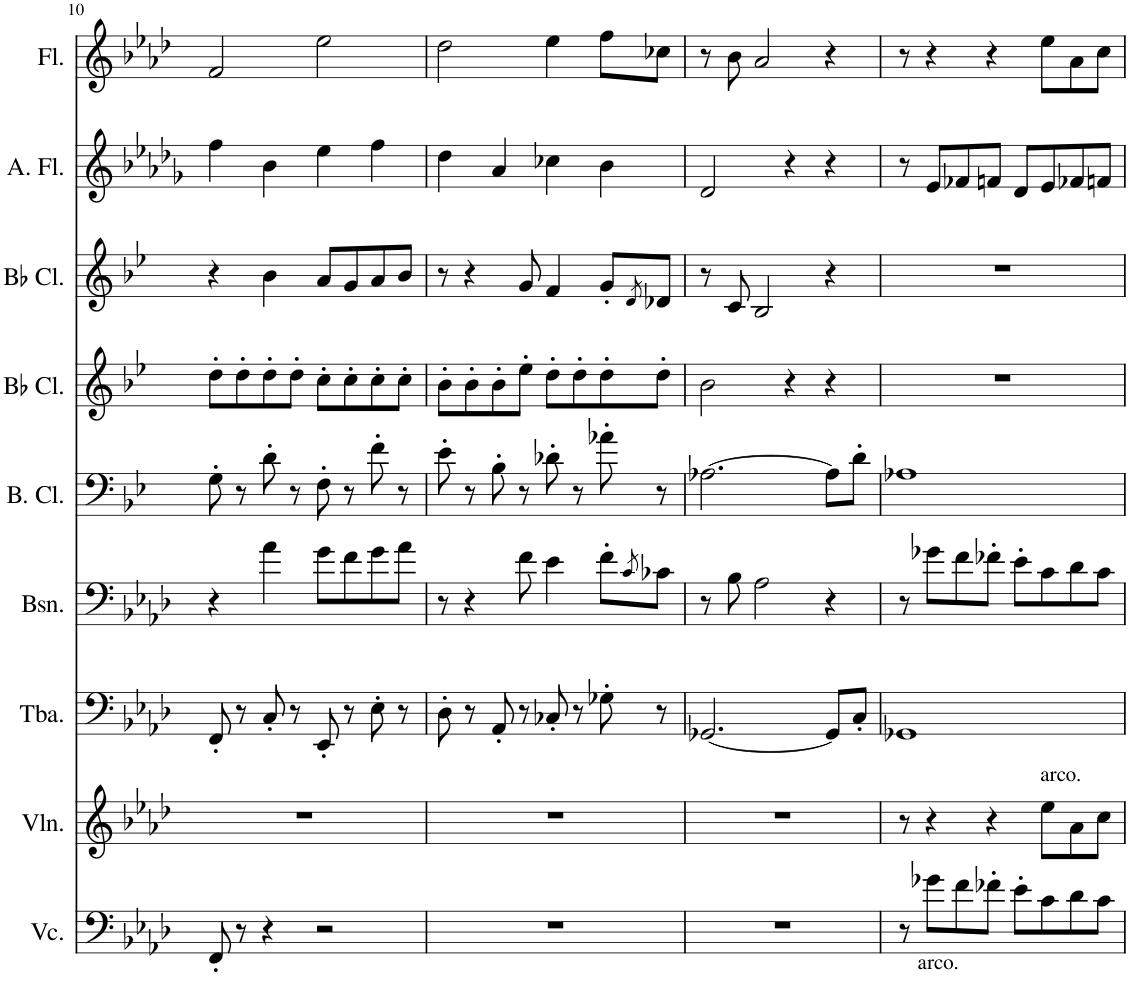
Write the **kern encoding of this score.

**kern	**kern	**kern	**kern	**kern	**kern	**kern	**kern	**kern
*part9	*part8	*part7	*part6	*part5	*part4	*part3	*part2	*part1
*staff9	*staff8	*staff7	*staff6	*staff5	*staff4	*staff3	*staff2	*staff1
*I"Violoncello	*I"Violin	*I"Tuba	*I"Bassoon	*I"Bass Clarinet	*I"Bb Clarinet	*I"Bb Clarinet	*I"Alto Flute	*I"Flute
*I'Vc.	*I'Vln.	*I'Tba.	*I'Bsn.	*I'B. Cl.	*I'Bb Cl.	*I'Bb Cl.	*I'A. Fl.	*I'Fl.
!!LO:PB:g=z
*clefF4	*clefG2	*clefF4	*clefF4	*clefF4	*clefG2	*clefG2	*clefG2	*clefG2
*	*	*	*	*Trd8c14	*Trd1c2	*Trd1c2	*Trd3c5	*
*k[b-e-a-d-]	*k[b-e-a-d-]	*k[b-e-a-d-]	*k[b-e-a-d-]	*k[b-e-]	*k[b-e-]	*k[b-e-]	*k[b-e-a-d-g-]	*k[b-e-a-d-]
*M4/4	*M4/4	*M4/4	*M4/4	*M4/4	*M4/4	*M4/4	*M4/4	*M4/4
=10	=10	=10	=10	=10	=10	=10	=10	=10
8FF'/	1r	8FF'/	4r	8G'\	8dd'\L	4r	4ff\	2f/
8r	.	8r	.	8r	8dd'\	.	.	.
4r	.	8C'/	4a-\	8d'\	8dd'\	4b-\	4b-\	.
.	.	8r	.	8r	8dd'\J	.	.	.
2r	.	8EE-'/	8g\L	8F'\	8cc'\L	8a/L	4ee-\	2ee-\
.	.	8r	8f\	8r	8cc'\	8g/	.	.
.	.	8E-'\	8g\	8f'\	8cc'\	8a/	4ff\	.
.	.	8r	8a-\J	8r	8cc'\J	8b-/J	.	.
=11	=11	=11	=11	=11	=11	=11	=11	=11
1r	1r	8D-'\	8r	8e-'\	8b-'\L	8r	4dd-\	2dd-\
.	.	8r	4r	8r	8b-'\	4r	.	.
.	.	8AA-'/	.	8B-'\	8b-'\	.	4a-/	.
.	.	8r	8f\	8r	8ee-'\J	8g/	.	.
.	.	8C-X'/	4e-\	8d-X'\	8dd'\L	4f/	4cc-X\	4ee-\
.	.	8r	.	8r	8dd'\	.	.	.
.	.	8G-X'\	8f'\L	8a-X'\	8dd'\	8g'/L	4b-\	8ff\L
.	.	.	8qc/	.	.	8qd/	.	.
.	.	8r	8c-X\J	8r	8dd'\J	8d-X/J	.	8cc-X\J
=12	=12	=12	=12	=12	=12	=12	=12	=12
1r	1r	[2.GG-X/	8r	[2.A-X\	2b-\	8r	2d-/	8r
.	.	.	8B-\	.	.	8c/	.	8b-\
.	.	.	2A-\	.	.	2B-/	.	2a-/
.	.	.	.	.	4r	.	4r	.
.	.	8GG-/L]	4r	8A-\L]	4r	4r	4r	4r
.	.	8C'/J	.	8d'\J	.	.	.	.
=13	=13	=13	=13	=13	=13	=13	=13	=13
8r	8r	1GG-X	8r	1A-X	1r	1r	8r	8r
!LO:TX:b:t=arco.	!	!	!	!	!	!	!	!
8g-X\L	4r	.	8g-X\L	.	.	.	8e-/L	4r
8f\	.	.	8f\	.	.	.	8f-X/	.
8f-X'\J	4r	.	8f-X'\J	.	.	.	8fn/J	4r
8e-'\L	.	.	8e-'\L	.	.	.	8d-/L	.
!	!LO:TX:a:t=arco.	!	!	!	!	!	!	!
8c\	8ee-\L	.	8c\	.	.	.	8e-/	8ee-\L
8d-\	8a-\	.	8d-\	.	.	.	8f-X/	8a-\
8c\J	8cc\J	.	8c\J	.	.	.	8fn/J	8cc\J
=	=	=	=	=	=	=	=	=
*-	*-	*-	*-	*-	*-	*-	*-	*-
